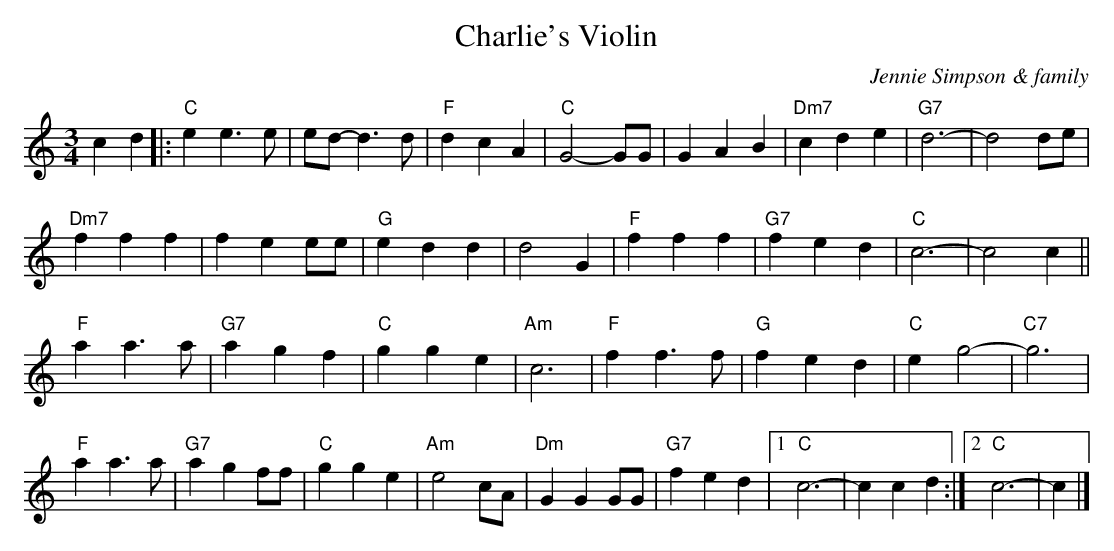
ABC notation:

X:1
T:Charlie's Violin
C:Jennie Simpson & family
M:3/4
L:1/8
K:C
c2d2|:"C"e2e3e | ed-d3d | "F"d2c2A2 | "C"G4-GG | G2A2B2 | "Dm7"c2d2e2 | "G7"d6- | d4de |
"Dm7"f2f2f2 | f2e2ee | "G"e2d2d2 | d4G2 | "F"f2f2f2 | "G7"f2e2d2 | "C"c6- | c4c2||
"F"a2a3a | "G7"a2g2f2 | "C"g2g2e2 | "Am"c6 | "F"f2f3f | "G"f2e2d2 | "C"e2g4- | "C7"g6 |
"F"a2a3a | "G7"a2g2ff | "C"g2g2e2 | "Am"e4cA | "Dm"G2G2GG | "G7"f2e2d2 |1"C"c6 - | c2c2d2 :|2 "C"c6 - | c2 |]
